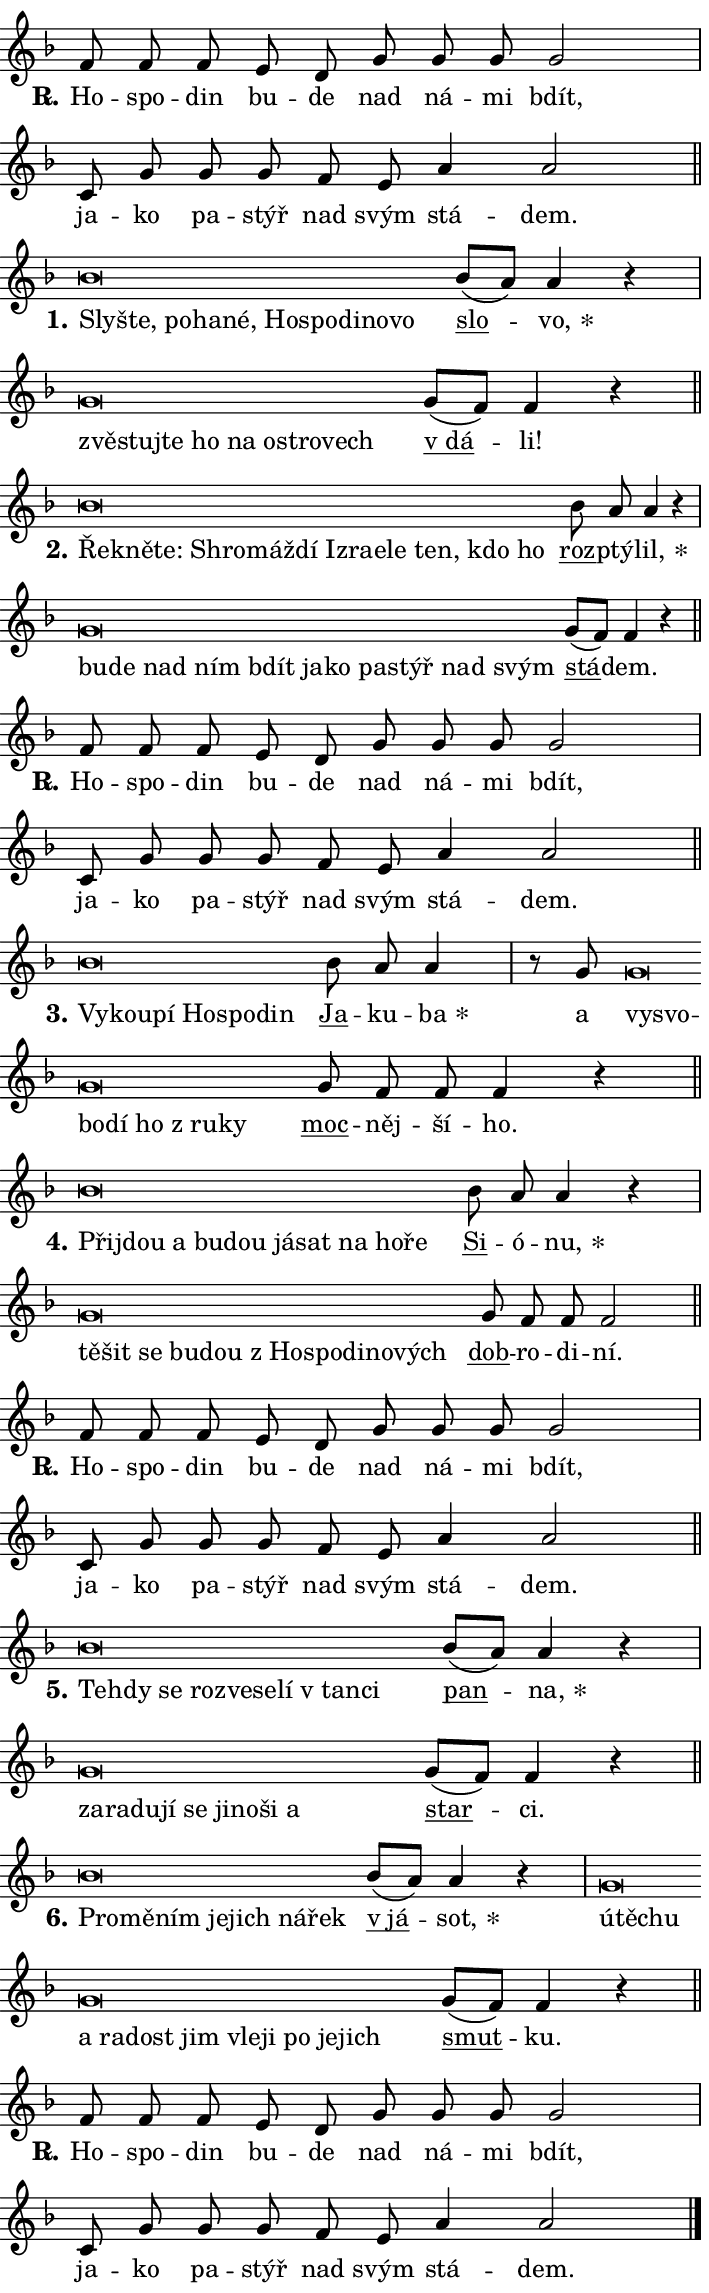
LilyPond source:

\version "2.24.0"
\header { tagline = "" }
\paper {
  indent = 0\cm
  top-margin = 0\cm
  right-margin = 0.13\cm % to fit lyric hyphens
  bottom-margin = 0\cm
  left-margin = 0\cm
  paper-width = 12\cm
  page-breaking = #ly:one-page-breaking
  system-system-spacing.basic-distance = #11
  score-system-spacing.basic-distance = #11
  ragged-last = ##f
}


%% Author: Thomas Morley
%% https://lists.gnu.org/archive/html/lilypond-user/2020-05/msg00002.html
#(define (line-position grob)
"Returns position of @var[grob} in current system:
   @code{'start}, if at first time-step
   @code{'end}, if at last time-step
   @code{'middle} otherwise
"
  (let* ((col (ly:item-get-column grob))
         (ln (ly:grob-object col 'left-neighbor))
         (rn (ly:grob-object col 'right-neighbor))
         (col-to-check-left (if (ly:grob? ln) ln col))
         (col-to-check-right (if (ly:grob? rn) rn col))
         (break-dir-left
           (and
             (ly:grob-property col-to-check-left 'non-musical #f)
             (ly:item-break-dir col-to-check-left)))
         (break-dir-right
           (and
             (ly:grob-property col-to-check-right 'non-musical #f)
             (ly:item-break-dir col-to-check-right))))
        (cond ((eqv? 1 break-dir-left) 'start)
              ((eqv? -1 break-dir-right) 'end)
              (else 'middle))))

#(define (tranparent-at-line-position vctor)
  (lambda (grob)
  "Relying on @code{line-position} select the relevant enry from @var{vctor}.
Used to determine transparency,"
    (case (line-position grob)
      ((end) (not (vector-ref vctor 0)))
      ((middle) (not (vector-ref vctor 1)))
      ((start) (not (vector-ref vctor 2))))))

noteHeadBreakVisibility =
#(define-music-function (break-visibility)(vector?)
"Makes @code{NoteHead}s transparent relying on @var{break-visibility}"
#{
  \override NoteHead.transparent =
    #(tranparent-at-line-position break-visibility)
#})

#(define delete-ledgers-for-transparent-note-heads
  (lambda (grob)
    "Reads whether a @code{NoteHead} is transparent.
If so this @code{NoteHead} is removed from @code{'note-heads} from
@var{grob}, which is supposed to be @code{LedgerLineSpanner}.
As a result ledgers are not printed for this @code{NoteHead}"
    (let* ((nhds-array (ly:grob-object grob 'note-heads))
           (nhds-list
             (if (ly:grob-array? nhds-array)
                 (ly:grob-array->list nhds-array)
                 '()))
           ;; Relies on the transparent-property being done before
           ;; Staff.LedgerLineSpanner.after-line-breaking is executed.
           ;; This is fragile ...
           (to-keep
             (remove
               (lambda (nhd)
                 (ly:grob-property nhd 'transparent #f))
               nhds-list)))
      ;; TODO find a better method to iterate over grob-arrays, similiar
      ;; to filter/remove etc for lists
      ;; For now rebuilt from scratch
      (set! (ly:grob-object grob 'note-heads)  '())
      (for-each
        (lambda (nhd)
          (ly:pointer-group-interface::add-grob grob 'note-heads nhd))
        to-keep))))

squashNotes = {
  \override NoteHead.X-extent = #'(-0.2 . 0.2)
  \override NoteHead.Y-extent = #'(-0.75 . 0)
  \override NoteHead.stencil =
    #(lambda (grob)
       (let ((pos (ly:grob-property grob 'staff-position)))
         (begin
           (if (< pos -7) (display "ERROR: Lower brevis then expected\n") (display ""))
           (if (<= pos -6) ly:text-interface::print ly:note-head::print))))
}
unSquashNotes = {
  \revert NoteHead.X-extent
  \revert NoteHead.Y-extent
  \revert NoteHead.stencil
}

hideNotes = \noteHeadBreakVisibility #begin-of-line-visible
unHideNotes = \noteHeadBreakVisibility #all-visible

% work-around for resetting accidentals
% https://lilypond.org/doc/v2.23/Documentation/notation/displaying-rhythms#unmetered-music
cadenzaMeasure = {
  \cadenzaOff
  \partial 1024 s1024
  \cadenzaOn
}

#(define-markup-command (accent layout props text) (markup?)
  "Underline accented syllable"
  (interpret-markup layout props
    #{\markup \override #'(offset . 4.3) \underline { #text }#}))

responsum = \markup \concat {
  "R" \hspace #-1.05 \path #0.1 #'((moveto 0 0.07) (lineto 0.9 0.8)) \hspace #0.05 "."
}

spaceSize = #0.6828661417322834 % exact space size for TeX Gyre Schola

\layout {
  \context {
    \Staff
    \remove "Time_signature_engraver"
    \override LedgerLineSpanner.after-line-breaking = #delete-ledgers-for-transparent-note-heads
  }
  \context {
    \Lyrics {
      \override LyricSpace.minimum-distance = \spaceSize
      \override LyricText.font-name = #"TeX Gyre Schola"
      \override LyricText.font-size = 1
      \override StanzaNumber.font-name = #"TeX Gyre Schola Bold"
      \override StanzaNumber.font-size = 1
    }
  }
  \context {
    \Score 
    \override NoteHead.text =
      #(lambda (grob) 
        (let ((pos (ly:grob-property grob 'staff-position)))
          #{\markup {
            \combine
              \halign #-0.55 \raise #(if (= pos -6) 0 0.5) \override #'(thickness . 2) \draw-line #'(3.2 . 0)
              \musicglyph "noteheads.sM1"
          }#}))
  }
}

% magnetic-lyrics.ily
%
%   written by
%     Jean Abou Samra <jean@abou-samra.fr>
%     Werner Lemberg <wl@gnu.org>
%
%   adapted by
%     Jiri Hon <jiri.hon@gmail.com>
%
% Version 2022-Apr-15

% https://www.mail-archive.com/lilypond-user@gnu.org/msg149350.html

#(define (Left_hyphen_pointer_engraver context)
   "Collect syllable-hyphen-syllable occurrences in lyrics and store
them in properties.  This engraver only looks to the left.  For
example, if the lyrics input is @code{foo -- bar}, it does the
following.

@itemize @bullet
@item
Set the @code{text} property of the @code{LyricHyphen} grob between
@q{foo} and @q{bar} to @code{foo}.

@item
Set the @code{left-hyphen} property of the @code{LyricText} grob with
text @q{foo} to the @code{LyricHyphen} grob between @q{foo} and
@q{bar}.
@end itemize

Use this auxiliary engraver in combination with the
@code{lyric-@/text::@/apply-@/magnetic-@/offset!} hook."
   (let ((hyphen #f)
         (text #f))
     (make-engraver
      (acknowledgers
       ((lyric-syllable-interface engraver grob source-engraver)
        (set! text grob)))
      (end-acknowledgers
       ((lyric-hyphen-interface engraver grob source-engraver)
        ;(when (not (grob::has-interface grob 'lyric-space-interface))
          (set! hyphen grob)));)
      ((stop-translation-timestep engraver)
       (when (and text hyphen)
         (ly:grob-set-object! text 'left-hyphen hyphen))
       (set! text #f)
       (set! hyphen #f)))))

#(define (lyric-text::apply-magnetic-offset! grob)
   "If the space between two syllables is less than the value in
property @code{LyricText@/.details@/.squash-threshold}, move the right
syllable to the left so that it gets concatenated with the left
syllable.

Use this function as a hook for
@code{LyricText@/.after-@/line-@/breaking} if the
@code{Left_@/hyphen_@/pointer_@/engraver} is active."
   (let ((hyphen (ly:grob-object grob 'left-hyphen #f)))
     (when hyphen
       (let ((left-text (ly:spanner-bound hyphen LEFT)))
         (when (grob::has-interface left-text 'lyric-syllable-interface)
           (let* ((common (ly:grob-common-refpoint grob left-text X))
                  (this-x-ext (ly:grob-extent grob common X))
                  (left-x-ext
                   (begin
                     ;; Trigger magnetism for left-text.
                     (ly:grob-property left-text 'after-line-breaking)
                     (ly:grob-extent left-text common X)))
                  ;; `delta` is the gap width between two syllables.
                  (delta (- (interval-start this-x-ext)
                            (interval-end left-x-ext)))
                  (details (ly:grob-property grob 'details))
                  (threshold (assoc-get 'squash-threshold details 0.2)))
             (when (< delta threshold)
               (let* (;; We have to manipulate the input text so that
                      ;; ligatures crossing syllable boundaries are not
                      ;; disabled.  For languages based on the Latin
                      ;; script this is essentially a beautification.
                      ;; However, for non-Western scripts it can be a
                      ;; necessity.
                      (lt (ly:grob-property left-text 'text))
                      (rt (ly:grob-property grob 'text))
                      (is-space (grob::has-interface hyphen 'lyric-space-interface))
                      (space (if is-space " " ""))
                      (extra-delta (if is-space spaceSize 0))
                      ;; Append new syllable.
                      (ltrt-space (if (and (string? lt) (string? rt))
                                (string-append lt space rt)
                                (make-concat-markup (list lt space rt))))
                      ;; Right-align `ltrt` to the right side.
                      (ltrt-space-markup (grob-interpret-markup
                               grob
                               (make-translate-markup
                                (cons (interval-length this-x-ext) 0)
                                (make-right-align-markup ltrt-space)))))
                 (begin
                   ;; Don't print `left-text`.
                   (ly:grob-set-property! left-text 'stencil #f)
                   ;; Set text and stencil (which holds all collected
                   ;; syllables so far) and shift it to the left.
                   (ly:grob-set-property! grob 'text ltrt-space)
                   (ly:grob-set-property! grob 'stencil ltrt-space-markup)
                   (ly:grob-translate-axis! grob (- (- delta extra-delta)) X))))))))))


#(define (lyric-hyphen::displace-bounds-first grob)
   ;; Make very sure this callback isn't triggered too early.
   (let ((left (ly:spanner-bound grob LEFT))
         (right (ly:spanner-bound grob RIGHT)))
     (ly:grob-property left 'after-line-breaking)
     (ly:grob-property right 'after-line-breaking)
     (ly:lyric-hyphen::print grob)))

squashThreshold = #0.4

\layout {
  \context {
    \Lyrics
    \consists #Left_hyphen_pointer_engraver
    \override LyricText.after-line-breaking =
      #lyric-text::apply-magnetic-offset!
    \override LyricHyphen.stencil = #lyric-hyphen::displace-bounds-first
    \override LyricText.details.squash-threshold = \squashThreshold
    \override LyricHyphen.minimum-distance = 0
    \override LyricHyphen.minimum-length = \squashThreshold
  }
}

squashText = \override LyricText.details.squash-threshold = 9999
unSquashText = \override LyricText.details.squash-threshold = \squashThreshold

leftText = \override LyricText.self-alignment-X = #LEFT
unLeftText = \revert LyricText.self-alignment-X

starOffset = #(lambda (grob) 
                (let ((x_offset (ly:self-alignment-interface::aligned-on-x-parent grob)))
                  (if (= x_offset 0) 0 (+ x_offset 1.2))))

star = #(define-music-function (syllable)(string?)
"Append star separator at the end of a syllable"
#{
  \once \override LyricText.X-offset = #starOffset
  \lyricmode { \markup {
    #syllable
    \override #'((font-name . "TeX Gyre Schola Bold")) \hspace #0.2 \lower #0.65 \larger "*"
  } }
#})

starAccent = #(define-music-function (syllable)(string?)
"Append star separator at the end of a syllable and make accent"
#{
  \once \override LyricText.X-offset = #starOffset
  \lyricmode { \markup {
    \accent #syllable
    \override #'((font-name . "TeX Gyre Schola Bold")) \hspace #0.2 \lower #0.65 \larger "*"
  } }
#})

breath = #(define-music-function (syllable)(string?)
"Append breathing indicator at the end of a syllable"
#{
  \lyricmode { \markup { #syllable "+" } }
#})

optionalBreath = #(define-music-function (syllable)(string?)
"Append optional breathing indicator at the end of a syllable"
#{
  \lyricmode { \markup { #syllable "(+)" } }
#})


\score {
    <<
        \new Voice = "melody" { \cadenzaOn \key f \major \relative { f'8 f f e d \bar "" g g g \bar "" g2 \cadenzaMeasure \bar "|" c,8 g' \bar "" g g \bar "" f e \bar "" a4 a2 \cadenzaMeasure \bar "||" \break } }
        \new Lyrics \lyricsto "melody" { \lyricmode { \set stanza = \responsum
Ho -- spo -- din bu -- de nad ná -- mi bdít, ja -- ko pa -- stýř nad svým stá -- dem. } }
    >>
    \layout {}
}

\score {
    <<
        \new Voice = "melody" { \cadenzaOn \key f \major \relative { \squashNotes bes'\breve*1/16 \hideNotes \breve*1/16 \bar "" \breve*1/16 \bar "" \breve*1/16 \bar "" \breve*1/16 \bar "" \breve*1/16 \bar "" \breve*1/16 \bar "" \breve*1/16 \bar "" \breve*1/16 \breve*1/16 \bar "" \unHideNotes \unSquashNotes \bar "" bes8[( a)] a4 r \cadenzaMeasure \bar "|" \squashNotes g\breve*1/16 \hideNotes \breve*1/16 \bar "" \breve*1/16 \bar "" \breve*1/16 \bar "" \breve*1/16 \bar "" \breve*1/16 \bar "" \breve*1/16 \breve*1/16 \bar "" \unHideNotes \unSquashNotes \bar "" g8[( f)] f4 r \cadenzaMeasure \bar "||" \break } }
        \new Lyrics \lyricsto "melody" { \lyricmode { \set stanza = "1."
\leftText Sly -- \squashText šte, po -- ha -- né, Ho -- spo -- di -- no -- vo \unLeftText \unSquashText \markup \accent slo -- \star vo, \leftText zvě -- \squashText stuj -- te ho na o -- stro -- vech \unLeftText \unSquashText \markup \accent "v dá" -- li! } }
    >>
    \layout {}
}

\score {
    <<
        \new Voice = "melody" { \cadenzaOn \key f \major \relative { \squashNotes bes'\breve*1/16 \hideNotes \breve*1/16 \bar "" \breve*1/16 \bar "" \breve*1/16 \bar "" \breve*1/16 \bar "" \breve*1/16 \bar "" \breve*1/16 \bar "" \breve*1/16 \bar "" \breve*1/16 \bar "" \breve*1/16 \bar "" \breve*1/16 \bar "" \breve*1/16 \breve*1/16 \bar "" \unHideNotes \unSquashNotes \bar "" bes8 a a4 r \cadenzaMeasure \bar "|" \squashNotes g\breve*1/16 \hideNotes \breve*1/16 \bar "" \breve*1/16 \bar "" \breve*1/16 \bar "" \breve*1/16 \bar "" \breve*1/16 \bar "" \breve*1/16 \bar "" \breve*1/16 \bar "" \breve*1/16 \bar "" \breve*1/16 \breve*1/16 \bar "" \unHideNotes \unSquashNotes \bar "" g8[( f)] f4 r \cadenzaMeasure \bar "||" \break } }
        \new Lyrics \lyricsto "melody" { \lyricmode { \set stanza = "2."
\leftText Ře -- \squashText kně -- te: Shro -- máž -- dí Iz -- ra -- e -- le ten, kdo ho \unLeftText \unSquashText \markup \accent roz -- ptý -- \star lil, \leftText bu -- \squashText de nad ním bdít ja -- ko pa -- stýř nad svým \unLeftText \unSquashText \markup \accent stá -- dem. } }
    >>
    \layout {}
}

\score {
    <<
        \new Voice = "melody" { \cadenzaOn \key f \major \relative { f'8 f f e d \bar "" g g g \bar "" g2 \cadenzaMeasure \bar "|" c,8 g' \bar "" g g \bar "" f e \bar "" a4 a2 \cadenzaMeasure \bar "||" \break } }
        \new Lyrics \lyricsto "melody" { \lyricmode { \set stanza = \responsum
Ho -- spo -- din bu -- de nad ná -- mi bdít, ja -- ko pa -- stýř nad svým stá -- dem. } }
    >>
    \layout {}
}

\score {
    <<
        \new Voice = "melody" { \cadenzaOn \key f \major \relative { \squashNotes bes'\breve*1/16 \hideNotes \breve*1/16 \bar "" \breve*1/16 \bar "" \breve*1/16 \bar "" \breve*1/16 \breve*1/16 \bar "" \unHideNotes \unSquashNotes \bar "" bes8 a a4 \cadenzaMeasure \bar "|" r8 g \squashNotes g\breve*1/16 \hideNotes \breve*1/16 \bar "" \breve*1/16 \bar "" \breve*1/16 \bar "" \breve*1/16 \bar "" \breve*1/16 \breve*1/16 \bar "" \unHideNotes \unSquashNotes \bar "" g8 f f f4 r \cadenzaMeasure \bar "||" \break } }
        \new Lyrics \lyricsto "melody" { \lyricmode { \set stanza = "3."
\leftText Vy -- \squashText kou -- pí Ho -- spo -- din \unLeftText \unSquashText \markup \accent Ja -- ku -- \star ba a \leftText vy -- \squashText svo -- bo -- dí ho "z ru" -- ky \unLeftText \unSquashText \markup \accent moc -- něj -- ší -- ho. } }
    >>
    \layout {}
}

\score {
    <<
        \new Voice = "melody" { \cadenzaOn \key f \major \relative { \squashNotes bes'\breve*1/16 \hideNotes \breve*1/16 \bar "" \breve*1/16 \bar "" \breve*1/16 \bar "" \breve*1/16 \bar "" \breve*1/16 \bar "" \breve*1/16 \bar "" \breve*1/16 \bar "" \breve*1/16 \breve*1/16 \bar "" \unHideNotes \unSquashNotes \bar "" bes8 a a4 r \cadenzaMeasure \bar "|" \squashNotes g\breve*1/16 \hideNotes \breve*1/16 \bar "" \breve*1/16 \bar "" \breve*1/16 \bar "" \breve*1/16 \bar "" \breve*1/16 \bar "" \breve*1/16 \bar "" \breve*1/16 \bar "" \breve*1/16 \breve*1/16 \bar "" \unHideNotes \unSquashNotes \bar "" g8 f f f2 \cadenzaMeasure \bar "||" \break } }
        \new Lyrics \lyricsto "melody" { \lyricmode { \set stanza = "4."
\leftText Při -- \squashText jdou a bu -- dou já -- sat na ho -- ře \unLeftText \unSquashText \markup \accent Si -- ó -- \star nu, \leftText tě -- \squashText šit se bu -- dou "z Ho" -- spo -- di -- no -- vých \unLeftText \unSquashText \markup \accent dob -- ro -- di -- ní. } }
    >>
    \layout {}
}

\score {
    <<
        \new Voice = "melody" { \cadenzaOn \key f \major \relative { f'8 f f e d \bar "" g g g \bar "" g2 \cadenzaMeasure \bar "|" c,8 g' \bar "" g g \bar "" f e \bar "" a4 a2 \cadenzaMeasure \bar "||" \break } }
        \new Lyrics \lyricsto "melody" { \lyricmode { \set stanza = \responsum
Ho -- spo -- din bu -- de nad ná -- mi bdít, ja -- ko pa -- stýř nad svým stá -- dem. } }
    >>
    \layout {}
}

\score {
    <<
        \new Voice = "melody" { \cadenzaOn \key f \major \relative { \squashNotes bes'\breve*1/16 \hideNotes \breve*1/16 \bar "" \breve*1/16 \bar "" \breve*1/16 \bar "" \breve*1/16 \bar "" \breve*1/16 \bar "" \breve*1/16 \bar "" \breve*1/16 \breve*1/16 \bar "" \unHideNotes \unSquashNotes \bar "" bes8[( a)] a4 r \cadenzaMeasure \bar "|" \squashNotes g\breve*1/16 \hideNotes \breve*1/16 \bar "" \breve*1/16 \bar "" \breve*1/16 \bar "" \breve*1/16 \bar "" \breve*1/16 \bar "" \breve*1/16 \bar "" \breve*1/16 \breve*1/16 \bar "" \unHideNotes \unSquashNotes \bar "" g8[( f)] f4 r \cadenzaMeasure \bar "||" \break } }
        \new Lyrics \lyricsto "melody" { \lyricmode { \set stanza = "5."
\leftText Teh -- \squashText dy se roz -- ve -- se -- lí "v tan" -- ci \unLeftText \unSquashText \markup \accent pan -- \star na, \leftText za -- \squashText ra -- du -- jí se ji -- no -- ši a \unLeftText \unSquashText \markup \accent star -- ci. } }
    >>
    \layout {}
}

\score {
    <<
        \new Voice = "melody" { \cadenzaOn \key f \major \relative { \squashNotes bes'\breve*1/16 \hideNotes \breve*1/16 \bar "" \breve*1/16 \bar "" \breve*1/16 \bar "" \breve*1/16 \bar "" \breve*1/16 \breve*1/16 \bar "" \unHideNotes \unSquashNotes \bar "" bes8[( a)] a4 r \cadenzaMeasure \bar "|" \squashNotes g\breve*1/16 \hideNotes \breve*1/16 \bar "" \breve*1/16 \bar "" \breve*1/16 \bar "" \breve*1/16 \bar "" \breve*1/16 \bar "" \breve*1/16 \bar "" \breve*1/16 \bar "" \breve*1/16 \bar "" \breve*1/16 \bar "" \breve*1/16 \breve*1/16 \bar "" \unHideNotes \unSquashNotes \bar "" g8[( f)] f4 r \cadenzaMeasure \bar "||" \break } }
        \new Lyrics \lyricsto "melody" { \lyricmode { \set stanza = "6."
\leftText Pro -- \squashText mě -- ním je -- jich ná -- řek \unLeftText \unSquashText \markup \accent "v já" -- \star sot, \leftText ú -- \squashText tě -- chu a ra -- dost jim vle -- ji po je -- jich \unLeftText \unSquashText \markup \accent smut -- ku. } }
    >>
    \layout {}
}

\score {
    <<
        \new Voice = "melody" { \cadenzaOn \key f \major \relative { f'8 f f e d \bar "" g g g \bar "" g2 \cadenzaMeasure \bar "|" c,8 g' \bar "" g g \bar "" f e \bar "" a4 a2 \cadenzaMeasure \bar "||" \break } \bar "|." }
        \new Lyrics \lyricsto "melody" { \lyricmode { \set stanza = \responsum
Ho -- spo -- din bu -- de nad ná -- mi bdít, ja -- ko pa -- stýř nad svým stá -- dem. } }
    >>
    \layout {}
}
